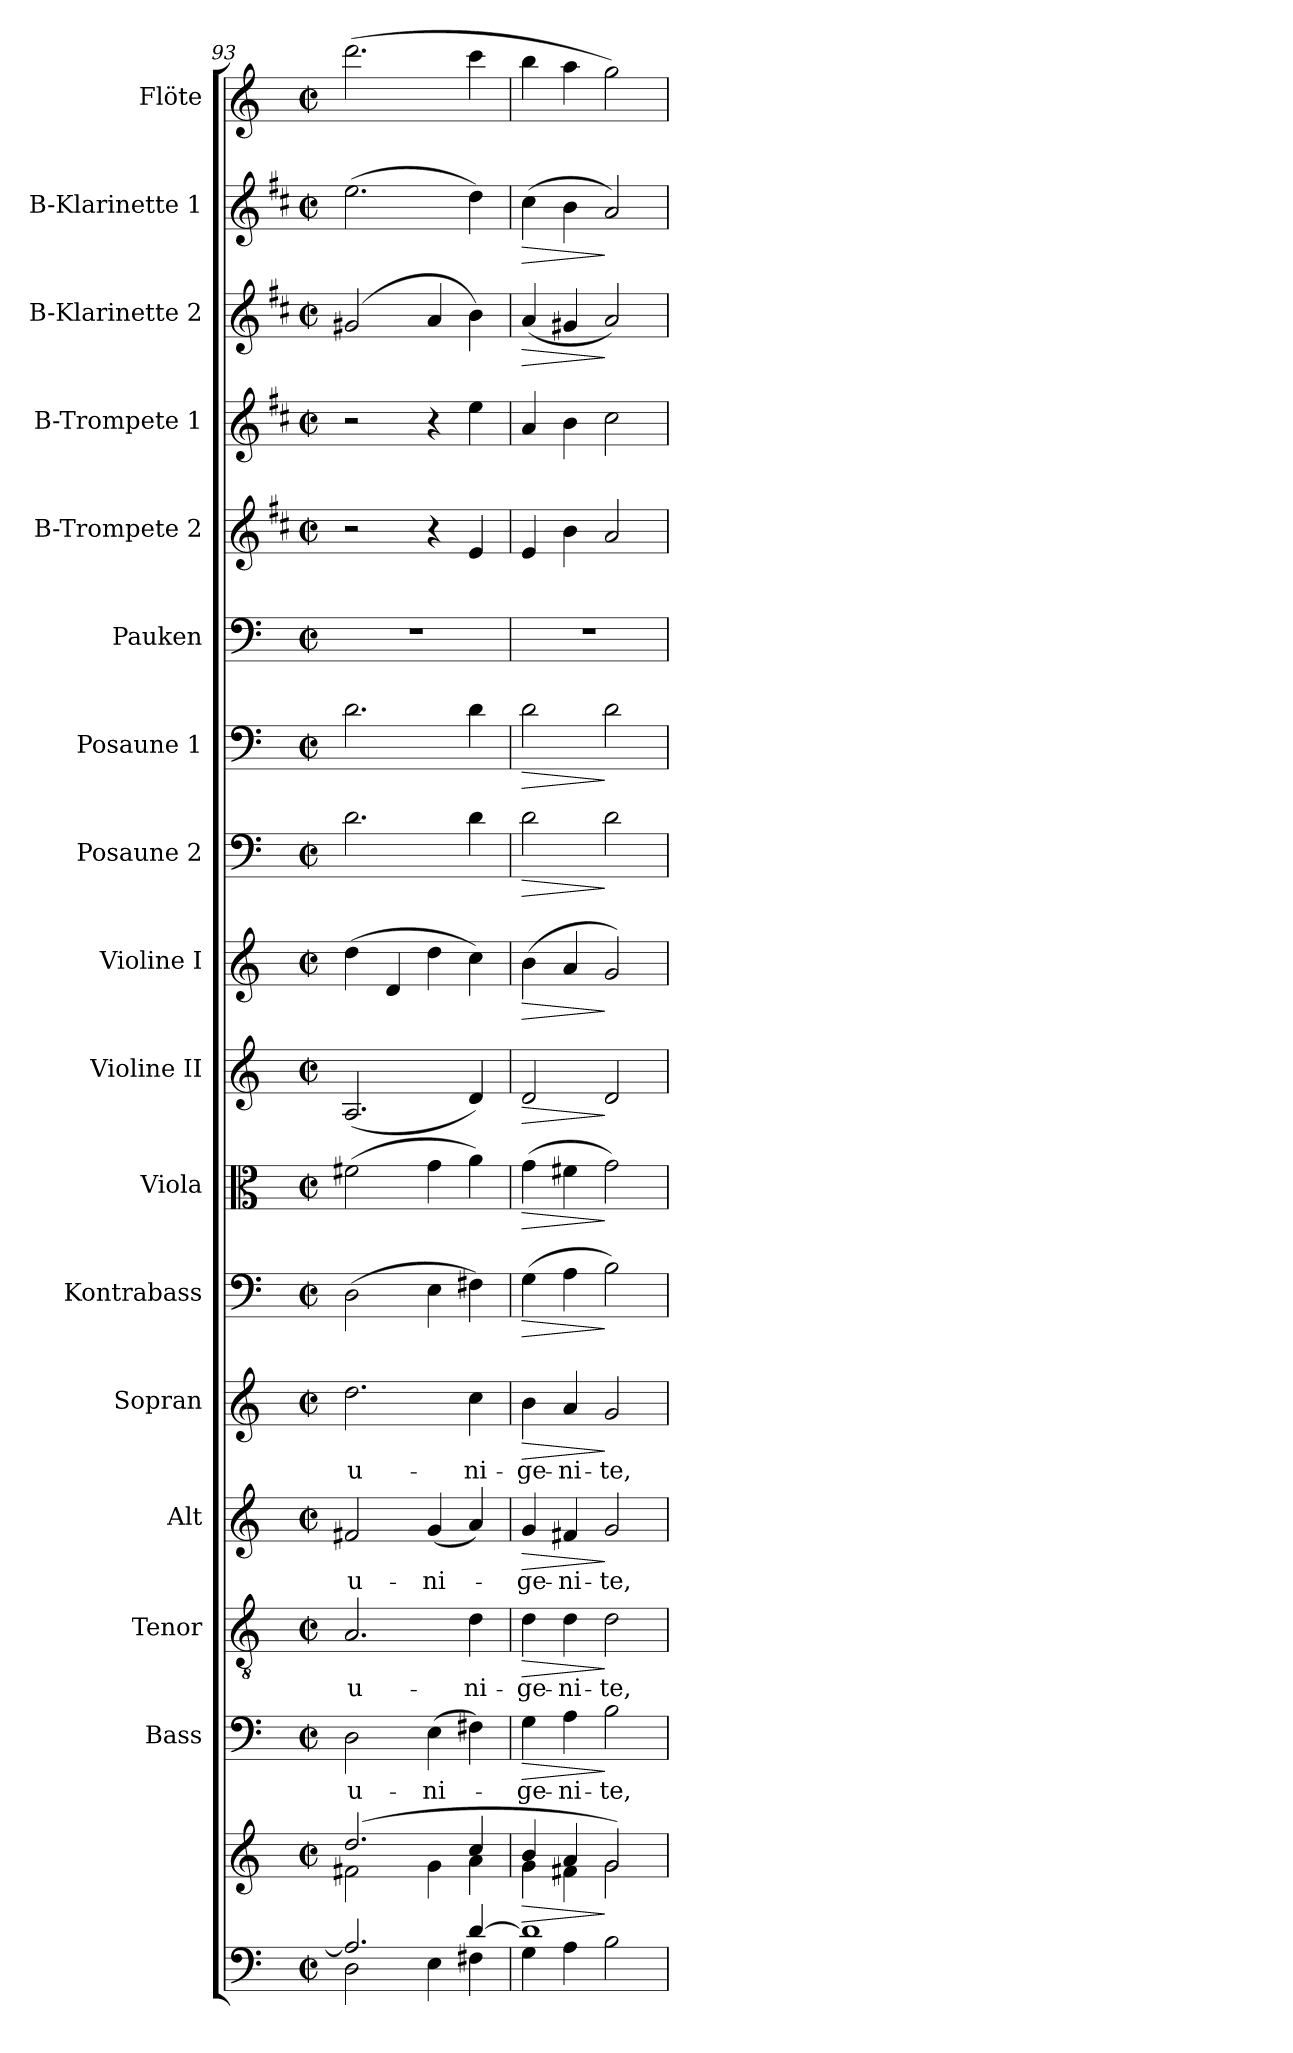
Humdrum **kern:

**kern	**kern	**dynam	**kern	**text	**dynam	**kern	**text	**dynam	**kern	**text	**dynam	**kern	**text	**dynam	**kern	**dynam	**kern	**dynam	**kern	**dynam	**kern	**dynam	**kern	**dynam	**kern	**dynam	**kern	**kern	**kern	**kern	**dynam	**kern	**dynam	**kern
*part17	*part17	*part17	*part16	*part16	*part16	*part15	*part15	*part15	*part14	*part14	*part14	*part13	*part13	*part13	*part12	*part12	*part11	*part11	*part10	*part10	*part9	*part9	*part8	*part8	*part7	*part7	*part6	*part5	*part4	*part3	*part3	*part2	*part2	*part1
*staff18	*staff17	*staff17/18	*staff16	*staff16	*staff16	*staff15	*staff15	*staff15	*staff14	*staff14	*staff14	*staff13	*staff13	*staff13	*staff12	*staff12	*staff11	*staff11	*staff10	*staff10	*staff9	*staff9	*staff8	*staff8	*staff7	*staff7	*staff6	*staff5	*staff4	*staff3	*staff3	*staff2	*staff2	*staff1
*	*	*	*I"Bass	*	*	*I"Tenor	*	*	*I"Alt	*	*	*I"Sopran	*	*	*I"Kontrabass	*	*I"Viola	*	*I"Violine II	*	*I"Violine I	*	*I"Posaune 2	*	*I"Posaune 1	*	*I"Pauken	*I"B-Trompete 2	*I"B-Trompete 1	*I"B-Klarinette 2	*	*I"B-Klarinette 1	*	*I"Flöte
*	*	*	*I'B.	*	*	*I'T.	*	*	*I'A.	*	*	*I'S.	*	*	*I'Kb.	*	*I'Vla.	*	*I'Vl. II	*	*I'Vl. I	*	*I'Pos. 2	*	*I'Pos. 1	*	*I'Pk.	*I'B Trp. 2	*I'B Trp. 1	*I'B Kl. 2	*	*I'B Kl. 1	*	*I'Fl.
*clefF4	*clefG2	*	*clefF4	*	*	*clefGv2	*	*	*clefG2	*	*	*clefG2	*	*	*clefF4	*	*clefC3	*	*clefG2	*	*clefG2	*	*clefF4	*	*clefF4	*	*clefF4	*clefG2	*clefG2	*clefG2	*	*clefG2	*	*clefG2
*	*	*	*	*	*	*	*	*	*	*	*	*	*	*	*ITrd7c12	*	*	*	*	*	*	*	*	*	*	*	*	*ITrd1c2	*ITrd1c2	*ITrd1c2	*	*ITrd1c2	*	*
*k[]	*k[]	*	*k[]	*	*	*k[]	*	*	*k[]	*	*	*k[]	*	*	*k[]	*	*k[]	*	*k[]	*	*k[]	*	*k[]	*	*k[]	*	*k[]	*k[]	*k[]	*k[]	*	*k[]	*	*k[]
*C:	*C:	*	*C:	*	*	*C:	*	*	*C:	*	*	*C:	*	*	*C:	*	*C:	*	*C:	*	*C:	*	*C:	*	*C:	*	*C:	*C:	*C:	*C:	*	*C:	*	*C:
*M2/2	*M2/2	*	*M2/2	*	*	*M2/2	*	*	*M2/2	*	*	*M2/2	*	*	*M2/2	*	*M2/2	*	*M2/2	*	*M2/2	*	*M2/2	*	*M2/2	*	*M2/2	*M2/2	*M2/2	*M2/2	*	*M2/2	*	*M2/2
*met(c|)	*met(c|)	*	*met(c|)	*	*	*met(c|)	*	*	*met(c|)	*	*	*met(c|)	*	*	*met(c|)	*	*met(c|)	*	*met(c|)	*	*met(c|)	*	*met(c|)	*	*met(c|)	*	*met(c|)	*met(c|)	*met(c|)	*met(c|)	*	*met(c|)	*	*met(c|)
=93	=93	=93	=93	=93	=93	=93	=93	=93	=93	=93	=93	=93	=93	=93	=93	=93	=93	=93	=93	=93	=93	=93	=93	=93	=93	=93	=93	=93	=93	=93	=93	=93	=93	=93
*^	*^	*	*	*	*	*	*	*	*	*	*	*	*	*	*	*	*	*	*	*	*	*	*	*	*	*	*	*	*	*	*	*	*	*
!	!	!	!	!	!	!LO:LY:b	!	!	!LO:LY:b	!	!	!LO:LY:b	!	!	!LO:LY:b	!	!	!	!	!	!	!	!	!	!	!	!	!	!	!	!	!	!	!	!	!
2.A/]	2D\	(2.dd/	2f#X\	.	2D\	u-	.	2.A/	u-	.	2f#X/	u-	.	2.dd\	u-	.	(>2DD\	.	(>2f#X\	.	(<2.A/	.	(>4dd\	.	2.d\	.	2.d\	.	1r	2r	2r	(2f#X/	.	(>2.dd\	.	(>2.ddd\
.	.	.	.	.	.	.	.	.	.	.	.	.	.	.	.	.	.	.	.	.	.	.	4d/	.	.	.	.	.	.	.	.	.	.	.	.	.
!	!	!	!	!	!	!LO:LY:b	!	!	!	!	!	!LO:LY:b	!	!	!	!	!	!	!	!	!	!	!	!	!	!	!	!	!	!	!	!	!	!	!	!
.	4E\	.	4g\	.	(>4E\	-ni-	.	.	.	.	(<4g/	-ni-	.	.	.	.	4EE\	.	4g\	.	.	.	4dd\	.	.	.	.	.	.	4r	4r	4g/	.	.	.	.
!	!	!	!	!	!	!	!	!	!LO:LY:b	!	!	!	!	!	!LO:LY:b	!	!	!	!	!	!	!	!	!	!	!	!	!	!	!	!	!	!	!	!	!
[>4d/	4F#X\	4cc/	4a\	.	4F#X\)	.	.	4d\	-ni-	.	4a/)	.	.	4cc\	-ni-	.	4FF#X\)	.	4a\)	.	4d/)	.	4cc\)	.	4d\	.	4d\	.	.	4d/	4dd\	4a\)	.	4cc\)	.	4ccc\
=94	=94	=94	=94	=94	=94	=94	=94	=94	=94	=94	=94	=94	=94	=94	=94	=94	=94	=94	=94	=94	=94	=94	=94	=94	=94	=94	=94	=94	=94	=94	=94	=94	=94	=94	=94	=94
!	!	!	!	!LO:HP:b	!	!LO:LY:b	!LO:HP:b	!	!LO:LY:b	!LO:HP:b	!	!LO:LY:b	!LO:HP:b	!	!LO:LY:b	!LO:HP:b	!	!LO:HP:b	!	!LO:HP:b	!	!LO:HP:b	!	!LO:HP:b	!	!LO:HP:b	!	!LO:HP:b	!	!	!	!	!LO:HP:b	!	!LO:HP:b	!
1d]	4G\	4b/	4g\	>	4G\	-ge-	>	4d\	-ge-	>	4g/	-ge-	>	4b\	-ge-	>	(>4GG\	>	(>4g\	>	2d/	>	(>4b\	>	2d\	>	2d\	>	1r	4d/	4g/	(<4g/	>	(>4b\	>	4bb\
!	!	!	!	!	!	!LO:LY:b	!	!	!LO:LY:b	!	!	!LO:LY:b	!	!	!LO:LY:b	!	!	!	!	!	!	!	!	!	!	!	!	!	!	!	!	!	!	!	!	!
.	4A\	4a/	4f#X\	.	4A\	-ni-	.	4d\	-ni-	.	4f#X/	-ni-	.	4a/	-ni-	.	4AA\	.	4f#X\	.	.	.	4a/	.	.	.	.	.	.	4a\	4a\	4f#X/	.	4a\	.	4aa\
!	!	!	!	!	!	!LO:LY:b	!	!	!LO:LY:b	!	!	!LO:LY:b	!	!	!LO:LY:b	!	!	!	!	!	!	!	!	!	!	!	!	!	!	!	!	!	!	!	!	!
.	2B\	2g/)	2g\	]	2B\	-te,	]	2d\	-te,	]	2g/	-te,	]	2g/	-te,	]	2BB\)	]	2g\)	]	2d/	]	2g/)	]	2d\	]	2d\	]	.	2g/	2b\	2g/)	]	2g/)	]	2gg\)
*v	*v	*	*	*	*	*	*	*	*	*	*	*	*	*	*	*	*	*	*	*	*	*	*	*	*	*	*	*	*	*	*	*	*	*	*	*
*	*v	*v	*	*	*	*	*	*	*	*	*	*	*	*	*	*	*	*	*	*	*	*	*	*	*	*	*	*	*	*	*	*	*	*	*
=	=	=	=	=	=	=	=	=	=	=	=	=	=	=	=	=	=	=	=	=	=	=	=	=	=	=	=	=	=	=	=	=	=	=
*-	*-	*-	*-	*-	*-	*-	*-	*-	*-	*-	*-	*-	*-	*-	*-	*-	*-	*-	*-	*-	*-	*-	*-	*-	*-	*-	*-	*-	*-	*-	*-	*-	*-	*-
